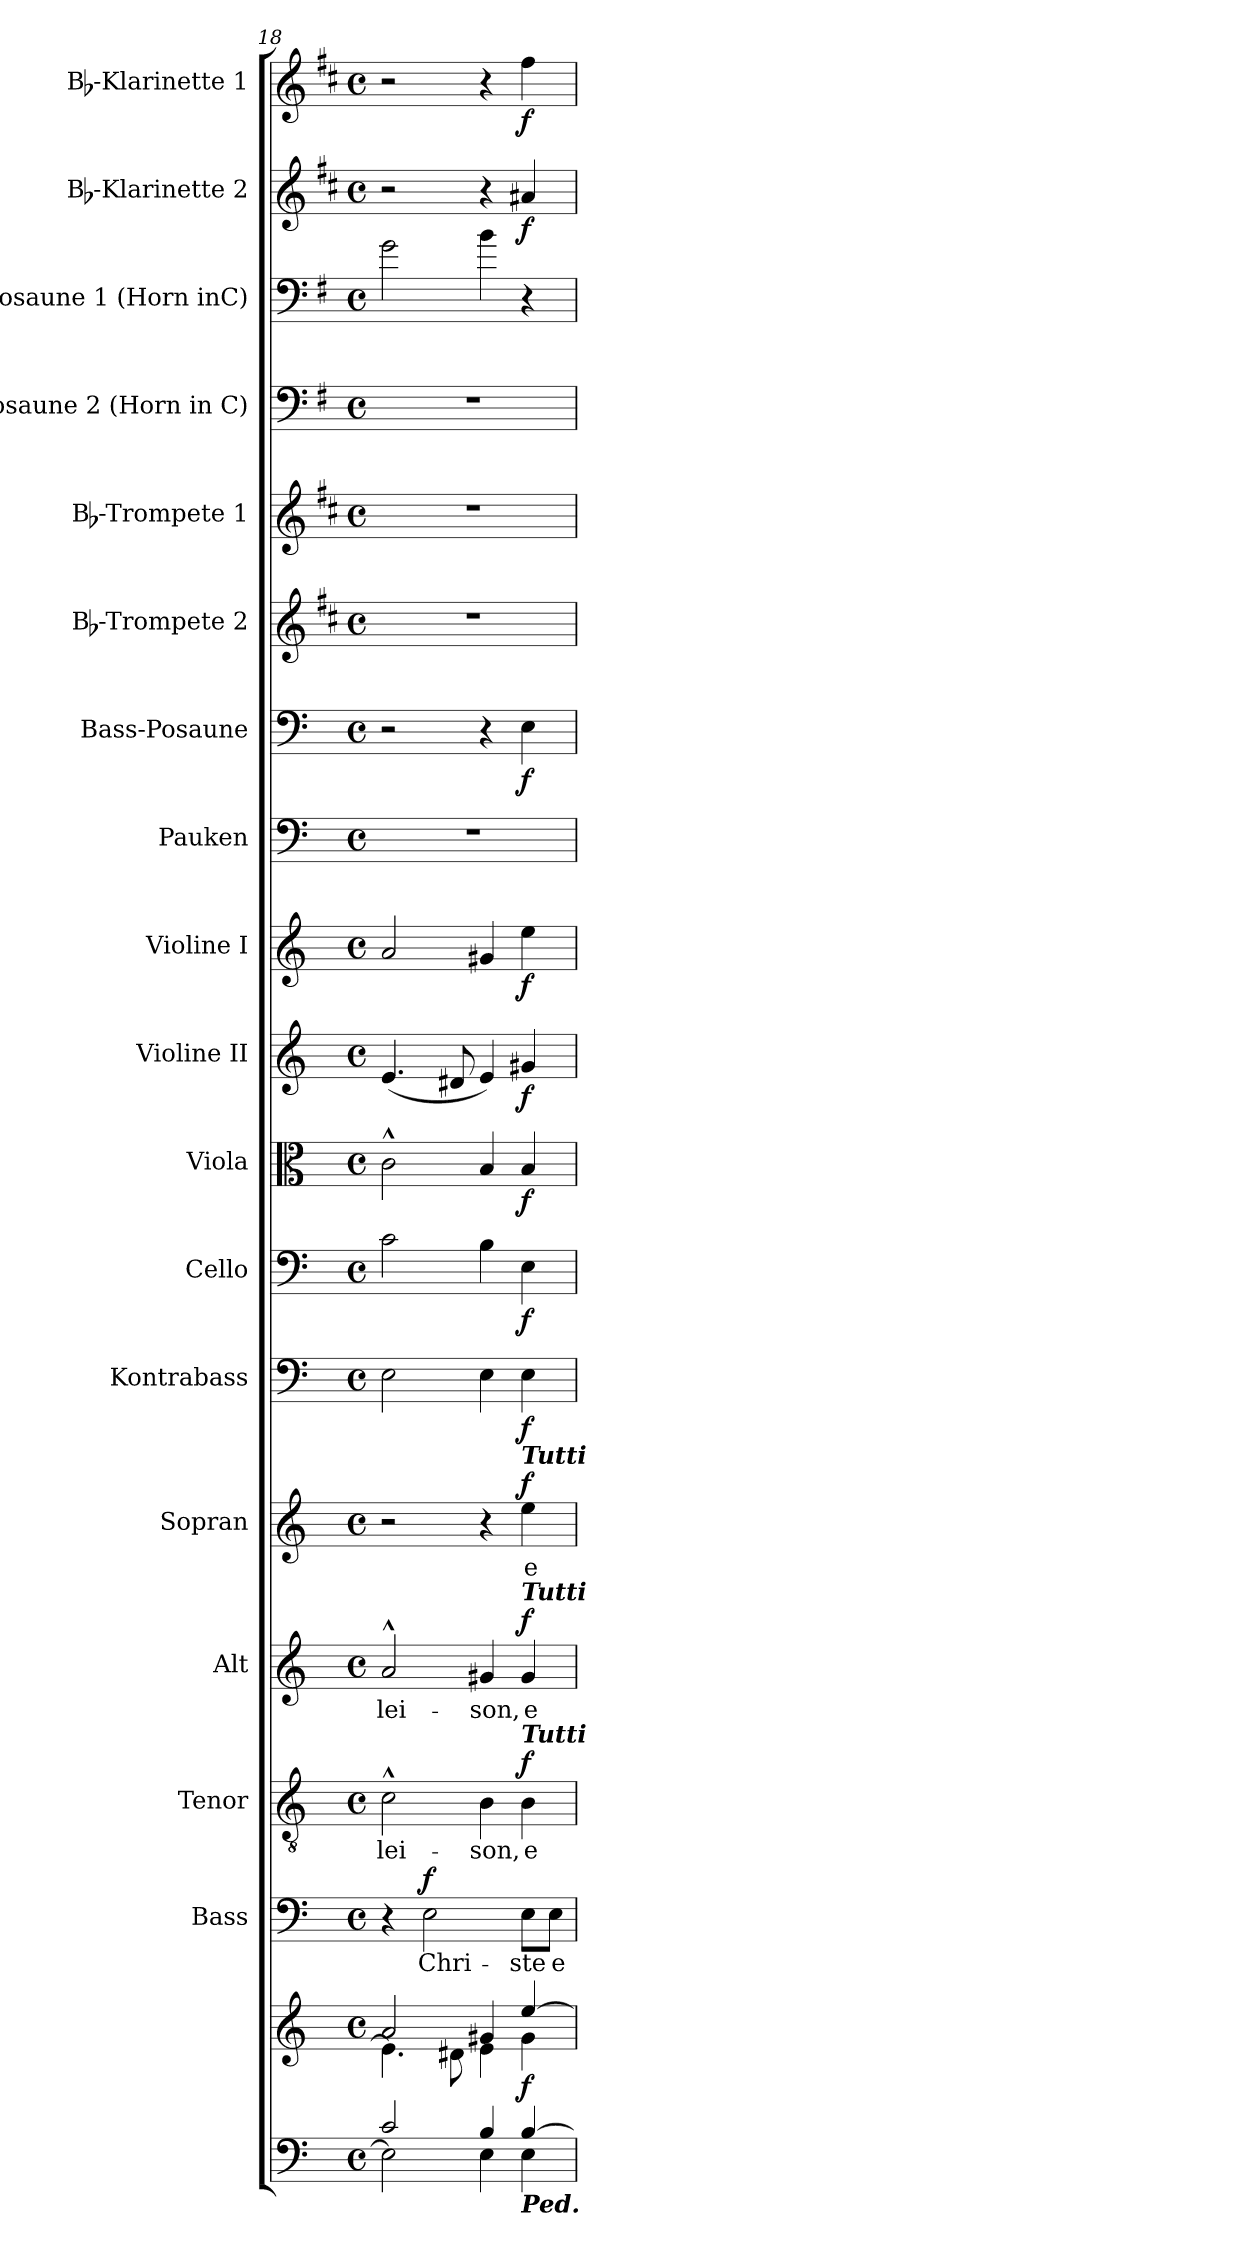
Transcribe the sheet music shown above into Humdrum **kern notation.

**kern	**kern	**dynam	**kern	**text	**dynam	**kern	**text	**dynam	**kern	**text	**dynam	**kern	**text	**dynam	**kern	**dynam	**kern	**dynam	**kern	**dynam	**kern	**dynam	**kern	**dynam	**kern	**kern	**dynam	**kern	**kern	**kern	**kern	**kern	**dynam	**kern	**dynam
*part18	*part18	*part18	*part17	*part17	*part17	*part16	*part16	*part16	*part15	*part15	*part15	*part14	*part14	*part14	*part13	*part13	*part12	*part12	*part11	*part11	*part10	*part10	*part9	*part9	*part8	*part7	*part7	*part6	*part5	*part4	*part3	*part2	*part2	*part1	*part1
*staff19	*staff18	*staff18/19	*staff17	*staff17	*staff17	*staff16	*staff16	*staff16	*staff15	*staff15	*staff15	*staff14	*staff14	*staff14	*staff13	*staff13	*staff12	*staff12	*staff11	*staff11	*staff10	*staff10	*staff9	*staff9	*staff8	*staff7	*staff7	*staff6	*staff5	*staff4	*staff3	*staff2	*staff2	*staff1	*staff1
*	*	*	*I"Bass	*	*	*I"Tenor	*	*	*I"Alt	*	*	*I"Sopran	*	*	*I"Kontrabass	*	*I"Cello	*	*I"Viola	*	*I"Violine II	*	*I"Violine I	*	*I"Pauken	*I"Bass-Posaune	*	*I"Bb-Trompete 2	*I"Bb-Trompete 1	*I"Posaune 2 (Horn in C)	*I"Posaune 1 (Horn inC)	*I"Bb-Klarinette 2	*	*I"Bb-Klarinette 1	*
*	*	*	*I'B.	*	*	*I'T.	*	*	*I'A.	*	*	*I'S.	*	*	*I'Kb.	*	*	*	*I'Vla.	*	*I'Vl. II	*	*I'Vl. I	*	*I'Pk.	*I'B-Pos.	*	*I'Bb Trp. 2	*I'Bb Trp. 1	*I'Pos. 2	*I'Pos. 1	*I'Bb Kl. 2	*	*I'Bb Kl. 1	*
*clefF4	*clefG2	*	*clefF4	*	*	*clefGv2	*	*	*clefG2	*	*	*clefG2	*	*	*clefF4	*	*clefF4	*	*clefC3	*	*clefG2	*	*clefG2	*	*clefF4	*clefF4	*	*clefG2	*clefG2	*clefF4	*clefF4	*clefG2	*	*clefG2	*
*	*	*	*	*	*	*	*	*	*	*	*	*	*	*	*ITrd7c12	*	*	*	*	*	*	*	*	*	*	*	*	*ITrd1c2	*ITrd1c2	*ITrd4c7	*ITrd4c7	*ITrd1c2	*	*ITrd1c2	*
*k[]	*k[]	*	*k[]	*	*	*k[]	*	*	*k[]	*	*	*k[]	*	*	*k[]	*	*k[]	*	*k[]	*	*k[]	*	*k[]	*	*k[]	*k[]	*	*k[]	*k[]	*k[]	*k[]	*k[]	*	*k[]	*
*C:	*C:	*	*C:	*	*	*C:	*	*	*C:	*	*	*C:	*	*	*C:	*	*C:	*	*C:	*	*C:	*	*C:	*	*C:	*C:	*	*C:	*C:	*C:	*C:	*C:	*	*C:	*
*M4/4	*M4/4	*	*M4/4	*	*	*M4/4	*	*	*M4/4	*	*	*M4/4	*	*	*M4/4	*	*M4/4	*	*M4/4	*	*M4/4	*	*M4/4	*	*M4/4	*M4/4	*	*M4/4	*M4/4	*M4/4	*M4/4	*M4/4	*	*M4/4	*
*met(c)	*met(c)	*	*met(c)	*	*	*met(c)	*	*	*met(c)	*	*	*met(c)	*	*	*met(c)	*	*met(c)	*	*met(c)	*	*met(c)	*	*met(c)	*	*met(c)	*met(c)	*	*met(c)	*met(c)	*met(c)	*met(c)	*met(c)	*	*met(c)	*
=18	=18	=18	=18	=18	=18	=18	=18	=18	=18	=18	=18	=18	=18	=18	=18	=18	=18	=18	=18	=18	=18	=18	=18	=18	=18	=18	=18	=18	=18	=18	=18	=18	=18	=18	=18
*^	*^	*	*	*	*	*	*	*	*	*	*	*	*	*	*	*	*	*	*	*	*	*	*	*	*	*	*	*	*	*	*	*	*	*	*
!	!	!	!	!	!	!	!	!	!LO:LY:b	!	!	!LO:LY:b	!	!	!	!	!	!	!	!	!	!	!	!	!	!	!	!	!	!	!	!	!	!	!	!	!
2c/	2E\]	2a/	4.e\]	.	4r	.	.	2c^^>\	-lei-	.	2a^^>/	-lei-	.	2r	.	.	2EE\	.	2c\	.	2c^^>\	.	(<4.e/	.	2a/	.	1r	2r	.	1r	1r	1r	2c\	2r	.	2r	.
!	!	!	!	!	!	!LO:LY:b	!LO:DY:a	!	!	!	!	!	!	!	!	!	!	!	!	!	!	!	!	!	!	!	!	!	!	!	!	!	!	!	!	!	!
.	.	.	.	.	2E\	Chri-	f	.	.	.	.	.	.	.	.	.	.	.	.	.	.	.	.	.	.	.	.	.	.	.	.	.	.	.	.	.	.
.	.	.	8d#X\	.	.	.	.	.	.	.	.	.	.	.	.	.	.	.	.	.	.	.	8d#X/	.	.	.	.	.	.	.	.	.	.	.	.	.	.
!	!	!	!	!	!	!	!	!	!LO:LY:b	!	!	!LO:LY:b	!	!	!	!	!	!	!	!	!	!	!	!	!	!	!	!	!	!	!	!	!	!	!	!	!
4B/	4E\	4g#X/	4e\	.	.	.	.	4B\	-son,	.	4g#X/	-son,	.	4r	.	.	4EE\	.	4B\	.	4B/	.	4e/)	.	4g#X/	.	.	4r	.	.	.	.	4e\	4r	.	4r	.
!	!	!	!	!	!	!	!	!	!	!	!	!	!	!LO:TX:a:Bi:t=Tutti	!	!	!	!	!	!	!	!	!	!	!	!	!	!	!	!	!	!	!	!	!	!	!
!	!	!	!	!	!	!	!	!	!	!	!LO:TX:a:Bi:t=Tutti	!	!	!	!	!	!	!	!	!	!	!	!	!	!	!	!	!	!	!	!	!	!	!	!	!	!
!	!	!	!	!	!	!	!	!LO:TX:a:Bi:t=Tutti	!	!	!	!	!	!	!	!	!	!	!	!	!	!	!	!	!	!	!	!	!	!	!	!	!	!	!	!	!
!LO:TX:b:Bi:t=Ped.	!	!	!	!	!	!	!	!	!	!	!	!	!	!	!	!	!	!	!	!	!	!	!	!	!	!	!	!	!	!	!	!	!	!	!	!	!
!	!	!	!	!LO:DY:b	!	!LO:LY:b	!	!	!LO:LY:b	!LO:DY:a	!	!LO:LY:b	!LO:DY:a	!	!LO:LY:b	!LO:DY:a	!	!LO:DY:b	!	!LO:DY:b	!	!LO:DY:b	!	!LO:DY:b	!	!LO:DY:b	!	!	!LO:DY:b	!	!	!	!	!	!LO:DY:b	!	!LO:DY:b
[>4B/	4E\	[>4ee/	4g#\	f	8E\L	-ste	.	4B\	e-	f	4g#/	e-	f	4ee\	e-	f	4EE\	f	4E\	f	4B/	f	4g#X/	f	4ee\	f	.	4E\	f	.	.	.	4r	4g#X/	f	4ee\	f
!	!	!	!	!	!	!LO:LY:b	!	!	!	!	!	!	!	!	!	!	!	!	!	!	!	!	!	!	!	!	!	!	!	!	!	!	!	!	!	!	!
.	.	.	.	.	8E\J	e-	.	.	.	.	.	.	.	.	.	.	.	.	.	.	.	.	.	.	.	.	.	.	.	.	.	.	.	.	.	.	.
*v	*v	*	*	*	*	*	*	*	*	*	*	*	*	*	*	*	*	*	*	*	*	*	*	*	*	*	*	*	*	*	*	*	*	*	*	*	*
*	*v	*v	*	*	*	*	*	*	*	*	*	*	*	*	*	*	*	*	*	*	*	*	*	*	*	*	*	*	*	*	*	*	*	*	*	*
=	=	=	=	=	=	=	=	=	=	=	=	=	=	=	=	=	=	=	=	=	=	=	=	=	=	=	=	=	=	=	=	=	=	=	=
*-	*-	*-	*-	*-	*-	*-	*-	*-	*-	*-	*-	*-	*-	*-	*-	*-	*-	*-	*-	*-	*-	*-	*-	*-	*-	*-	*-	*-	*-	*-	*-	*-	*-	*-	*-
